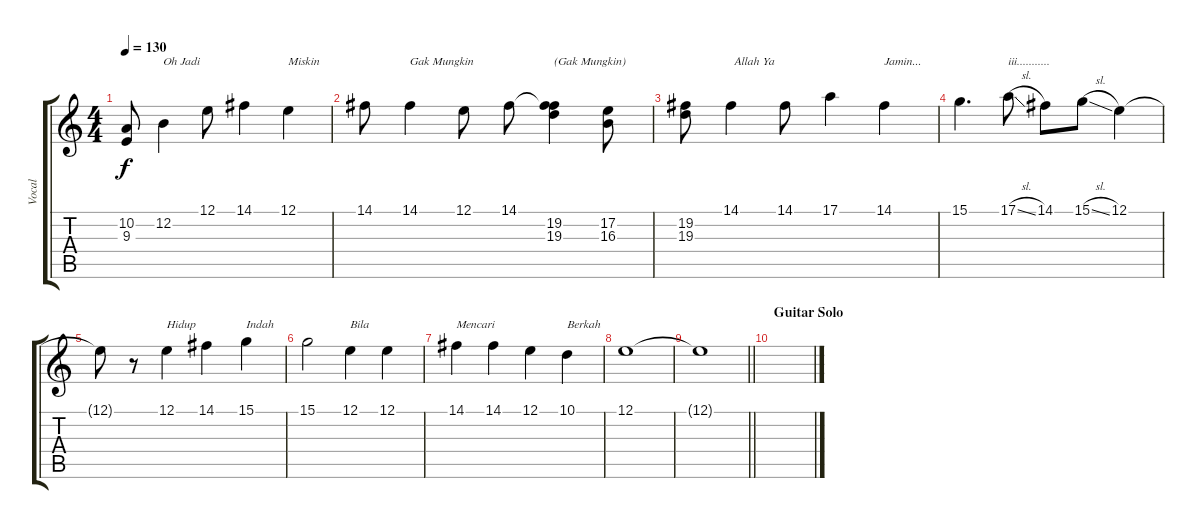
\track ("Vocal" "Vocal") {instrument lead1square}
\staff {score tabs}
\tuning (E4 B3 G3 D3 A2 E2) {hide}
\ts (4 4)
\tempo 130
\clef g2
\ks c
(10.2 9.3).8{dy f} 12.2.4{txt "Oh Jadi "} 12.1.8 14.1.4 12.1.4{txt "Miskin "} |
14.1.8 14.1.4{txt "Gak Mungkin "} 12.1.8 14.1.8 (14.1{t} 19.2 19.3).4{txt "(Gak Mungkin)"} (17.2 16.3).8 |
(19.2 19.3).8 14.1.4{txt " Allah Ya"} 14.1.8 17.1.4 14.1.4{txt "Jamin..."} |
15.1.4{d} 17.1{sl}.8{txt "iii..........."} 14.1.8 15.1{sl}.8 12.1.4 |
12.1{t}.8 r.8 12.1.4{txt "Hidup "} 14.1.4 15.1.4{txt "Indah "} |
15.1.2 12.1.4{txt "Bila "} 12.1.4 |
14.1.4{txt "Mencari "} 14.1.4 12.1.4 10.1.4{txt "Berkah"} |
12.1.1 |
\barLineRight lightlight
12.1{t}.1 |
\section ("" "Guitar Solo")
